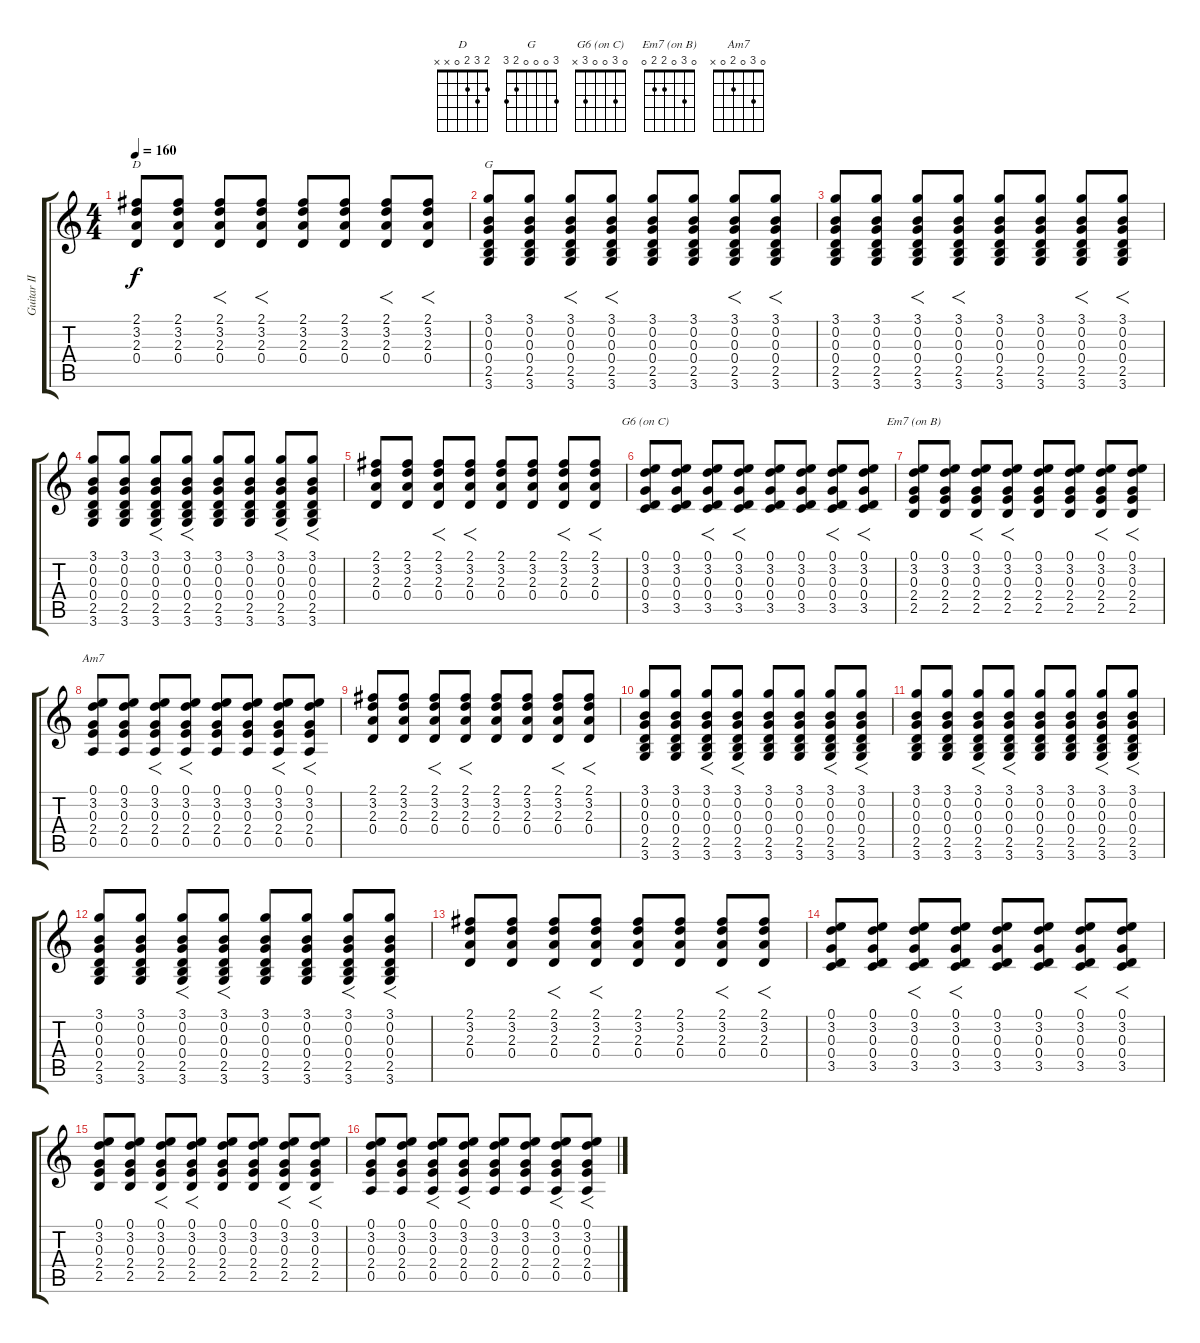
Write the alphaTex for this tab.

\track ("Guitar II" "Guitar II") {instrument acousticguitarnylon}
\staff {score tabs}
\tuning (E4 B3 G3 D3 A2 E2) {hide}
\chord ("D" 2 3 2 0 x x)
\chord ("G" 3 0 0 0 2 3)
\chord ("G6 (on C)" 0 3 0 0 3 x)
\chord ("Em7 (on B)" 0 3 0 2 2 0)
\chord ("Am7" 0 3 0 2 0 x)
\ts (4 4)
\tempo 160
\clef g2
\ks c
(2.1 3.2 2.3 0.4).8{ch "D" dy f} (2.1 3.2 2.3 0.4).8 (2.1 3.2 2.3 0.4).8{f} (2.1 3.2 2.3 0.4).8{f} (2.1 3.2 2.3 0.4).8 (2.1 3.2 2.3 0.4).8 (2.1 3.2 2.3 0.4).8{f} (2.1 3.2 2.3 0.4).8{f} |
(3.1 0.2 0.3 0.4 2.5 3.6).8{ch "G"} (3.1 0.2 0.3 0.4 2.5 3.6).8 (3.1 0.2 0.3 0.4 2.5 3.6).8{f} (3.1 0.2 0.3 0.4 2.5 3.6).8{f} (3.1 0.2 0.3 0.4 2.5 3.6).8 (3.1 0.2 0.3 0.4 2.5 3.6).8 (3.1 0.2 0.3 0.4 2.5 3.6).8{f} (3.1 0.2 0.3 0.4 2.5 3.6).8{f} |
(3.1 0.2 0.3 0.4 2.5 3.6).8 (3.1 0.2 0.3 0.4 2.5 3.6).8 (3.1 0.2 0.3 0.4 2.5 3.6).8{f} (3.1 0.2 0.3 0.4 2.5 3.6).8{f} (3.1 0.2 0.3 0.4 2.5 3.6).8 (3.1 0.2 0.3 0.4 2.5 3.6).8 (3.1 0.2 0.3 0.4 2.5 3.6).8{f} (3.1 0.2 0.3 0.4 2.5 3.6).8{f} |
(3.1 0.2 0.3 0.4 2.5 3.6).8 (3.1 0.2 0.3 0.4 2.5 3.6).8 (3.1 0.2 0.3 0.4 2.5 3.6).8{f} (3.1 0.2 0.3 0.4 2.5 3.6).8{f} (3.1 0.2 0.3 0.4 2.5 3.6).8 (3.1 0.2 0.3 0.4 2.5 3.6).8 (3.1 0.2 0.3 0.4 2.5 3.6).8{f} (3.1 0.2 0.3 0.4 2.5 3.6).8{f} |
(2.1 3.2 2.3 0.4).8 (2.1 3.2 2.3 0.4).8 (2.1 3.2 2.3 0.4).8{f} (2.1 3.2 2.3 0.4).8{f} (2.1 3.2 2.3 0.4).8 (2.1 3.2 2.3 0.4).8 (2.1 3.2 2.3 0.4).8{f} (2.1 3.2 2.3 0.4).8{f} |
(0.1 3.2 0.3 0.4 3.5).8{ch "G6 (on C)"} (0.1 3.2 0.3 0.4 3.5).8 (0.1 3.2 0.3 0.4 3.5).8{f} (0.1 3.2 0.3 0.4 3.5).8{f} (0.1 3.2 0.3 0.4 3.5).8 (0.1 3.2 0.3 0.4 3.5).8 (0.1 3.2 0.3 0.4 3.5).8{f} (0.1 3.2 0.3 0.4 3.5).8{f} |
(0.1 3.2 0.3 2.4 2.5).8{ch "Em7 (on B)"} (0.1 3.2 0.3 2.4 2.5).8 (0.1 3.2 0.3 2.4 2.5).8{f} (0.1 3.2 0.3 2.4 2.5).8{f} (0.1 3.2 0.3 2.4 2.5).8 (0.1 3.2 0.3 2.4 2.5).8 (0.1 3.2 0.3 2.4 2.5).8{f} (0.1 3.2 0.3 2.4 2.5).8{f} |
(0.1 3.2 0.3 2.4 0.5).8{ch "Am7"} (0.1 3.2 0.3 2.4 0.5).8 (0.1 3.2 0.3 2.4 0.5).8{f} (0.1 3.2 0.3 2.4 0.5).8{f} (0.1 3.2 0.3 2.4 0.5).8 (0.1 3.2 0.3 2.4 0.5).8 (0.1 3.2 0.3 2.4 0.5).8{f} (0.1 3.2 0.3 2.4 0.5).8{f} |
(2.1 3.2 2.3 0.4).8 (2.1 3.2 2.3 0.4).8 (2.1 3.2 2.3 0.4).8{f} (2.1 3.2 2.3 0.4).8{f} (2.1 3.2 2.3 0.4).8 (2.1 3.2 2.3 0.4).8 (2.1 3.2 2.3 0.4).8{f} (2.1 3.2 2.3 0.4).8{f} |
(3.1 0.2 0.3 0.4 2.5 3.6).8 (3.1 0.2 0.3 0.4 2.5 3.6).8 (3.1 0.2 0.3 0.4 2.5 3.6).8{f} (3.1 0.2 0.3 0.4 2.5 3.6).8{f} (3.1 0.2 0.3 0.4 2.5 3.6).8 (3.1 0.2 0.3 0.4 2.5 3.6).8 (3.1 0.2 0.3 0.4 2.5 3.6).8{f} (3.1 0.2 0.3 0.4 2.5 3.6).8{f} |
(3.1 0.2 0.3 0.4 2.5 3.6).8 (3.1 0.2 0.3 0.4 2.5 3.6).8 (3.1 0.2 0.3 0.4 2.5 3.6).8{f} (3.1 0.2 0.3 0.4 2.5 3.6).8{f} (3.1 0.2 0.3 0.4 2.5 3.6).8 (3.1 0.2 0.3 0.4 2.5 3.6).8 (3.1 0.2 0.3 0.4 2.5 3.6).8{f} (3.1 0.2 0.3 0.4 2.5 3.6).8{f} |
(3.1 0.2 0.3 0.4 2.5 3.6).8 (3.1 0.2 0.3 0.4 2.5 3.6).8 (3.1 0.2 0.3 0.4 2.5 3.6).8{f} (3.1 0.2 0.3 0.4 2.5 3.6).8{f} (3.1 0.2 0.3 0.4 2.5 3.6).8 (3.1 0.2 0.3 0.4 2.5 3.6).8 (3.1 0.2 0.3 0.4 2.5 3.6).8{f} (3.1 0.2 0.3 0.4 2.5 3.6).8{f} |
(2.1 3.2 2.3 0.4).8 (2.1 3.2 2.3 0.4).8 (2.1 3.2 2.3 0.4).8{f} (2.1 3.2 2.3 0.4).8{f} (2.1 3.2 2.3 0.4).8 (2.1 3.2 2.3 0.4).8 (2.1 3.2 2.3 0.4).8{f} (2.1 3.2 2.3 0.4).8{f} |
(0.1 3.2 0.3 0.4 3.5).8 (0.1 3.2 0.3 0.4 3.5).8 (0.1 3.2 0.3 0.4 3.5).8{f} (0.1 3.2 0.3 0.4 3.5).8{f} (0.1 3.2 0.3 0.4 3.5).8 (0.1 3.2 0.3 0.4 3.5).8 (0.1 3.2 0.3 0.4 3.5).8{f} (0.1 3.2 0.3 0.4 3.5).8{f} |
(0.1 3.2 0.3 2.4 2.5).8 (0.1 3.2 0.3 2.4 2.5).8 (0.1 3.2 0.3 2.4 2.5).8{f} (0.1 3.2 0.3 2.4 2.5).8{f} (0.1 3.2 0.3 2.4 2.5).8 (0.1 3.2 0.3 2.4 2.5).8 (0.1 3.2 0.3 2.4 2.5).8{f} (0.1 3.2 0.3 2.4 2.5).8{f} |
(0.1 3.2 0.3 2.4 0.5).8 (0.1 3.2 0.3 2.4 0.5).8 (0.1 3.2 0.3 2.4 0.5).8{f} (0.1 3.2 0.3 2.4 0.5).8{f} (0.1 3.2 0.3 2.4 0.5).8 (0.1 3.2 0.3 2.4 0.5).8 (0.1 3.2 0.3 2.4 0.5).8{f} (0.1 3.2 0.3 2.4 0.5).8{f}
